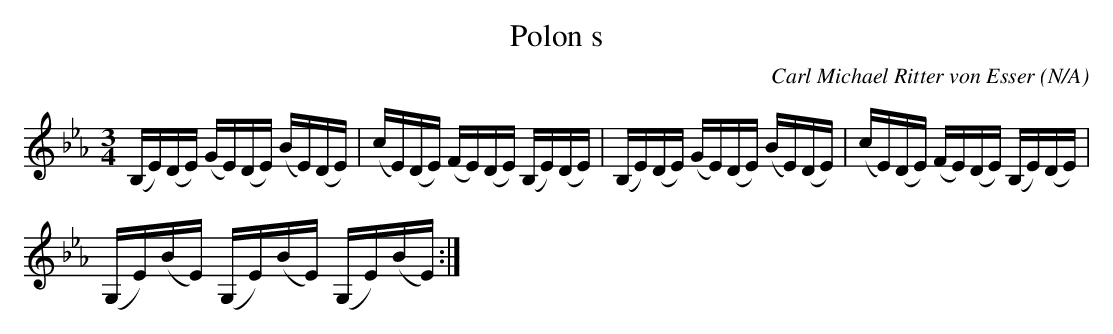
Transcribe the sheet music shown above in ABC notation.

X:1
T:Polon s
C:Carl Michael Ritter von Esser
O:N/A
M:3/4
L:1/16
K:Eb
 (B,E)(DE) (GE)(DE) (BE)(DE) |(cE)(DE) (FE)(DE) (B,E)(DE) | (B,E)(DE) (GE)(DE) (BE)(DE) |(cE)(DE) (FE)(DE) (B,E)(DE)|
(G,E)(BE) (G,E)(BE) (G,E)(BE)  :|
